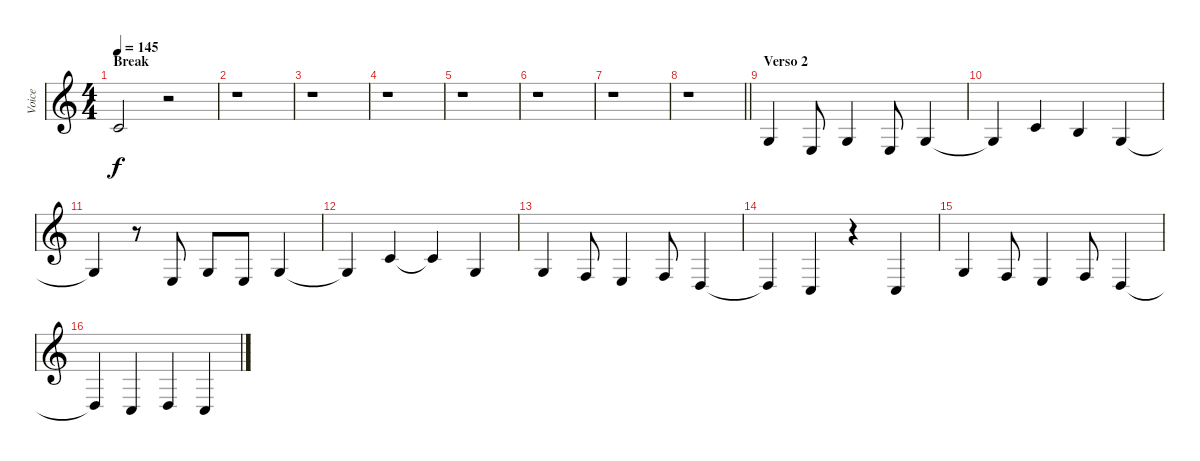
\track ("Voice" "Voice") {instrument whistle}
\staff {score}
\tuning (E4 B3 G3 D3 A2 E2) {hide}
\ts (4 4)
\section ("" "Break")
\tempo 145
\clef g2
\ks c
1.2{t}.2{dy f} r.2 |
r.1 |
r.1 |
r.1 |
r.1 |
r.1 |
r.1 |
\barLineRight lightlight
r.1 |
\section ("" "Verso 2")
5.4.4 2.4.8 5.4.4 2.4.8 5.4.4 |
5.4{t}.4 5.3.4 4.3.4 0.3.4 |
0.3{t}.4 r.8 2.4.8 5.4.8 2.4.8 5.4.4 |
5.4{t}.4 5.3.4 5.3{t}.4 0.3.4 |
0.3.4 3.4.8 2.4.4 3.4.8 0.4.4 |
0.4{t}.4 3.5.4 r.4 3.5.4 |
5.4.4 3.4.8 2.4.4 3.4.8 0.4.4 |
0.4{t}.4 3.5.4 5.5.4 3.5.4
